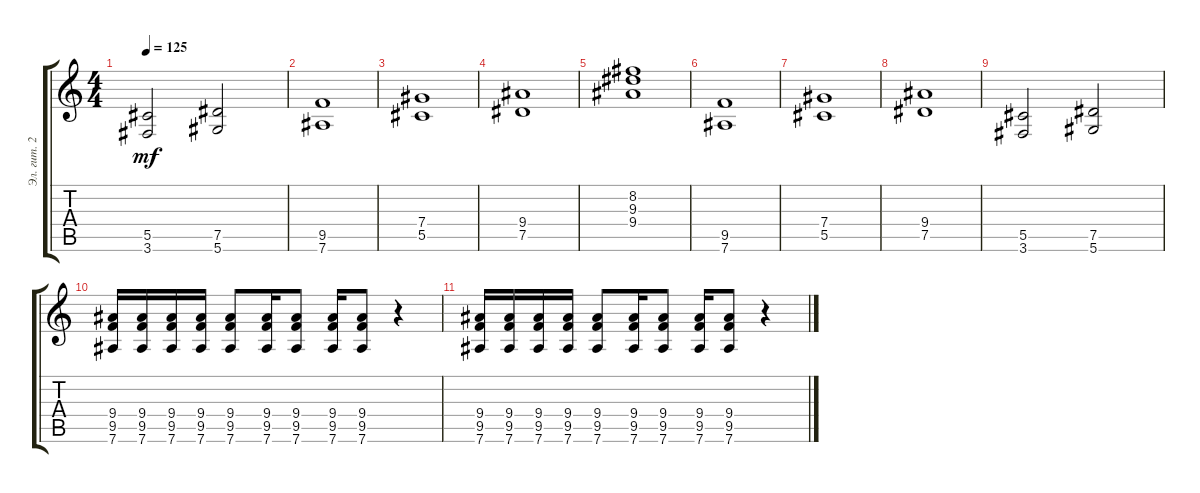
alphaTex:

\track ("Эл. гит. 2" "Эл. гит. 2") {instrument distortionguitar}
\staff {score tabs}
\tuning (Eb4 Bb3 Gb3 Db3 Ab2 Eb2) {hide}
\ts (4 4)
\tempo 125
\clef g2
\ks c
(5.5 3.6).2{dy mf} (7.5 5.6).2 |
(9.5 7.6).1 |
(7.4 5.5).1 |
(9.4 7.5).1 |
(8.2 9.3 9.4).1 |
(9.5 7.6).1 |
(7.4 5.5).1 |
(9.4 7.5).1 |
(5.5 3.6).2 (7.5 5.6).2 |
(9.4 9.5 7.6).16 (9.4 9.5 7.6).16 (9.4 9.5 7.6).16 (9.4 9.5 7.6).16 (9.4 9.5 7.6).8 (9.4 9.5 7.6).16 (9.4 9.5 7.6).8 (9.4 9.5 7.6).16 (9.4 9.5 7.6).8 r.4 |
(9.4 9.5 7.6).16 (9.4 9.5 7.6).16 (9.4 9.5 7.6).16 (9.4 9.5 7.6).16 (9.4 9.5 7.6).8 (9.4 9.5 7.6).16 (9.4 9.5 7.6).8 (9.4 9.5 7.6).16 (9.4 9.5 7.6).8 r.4
